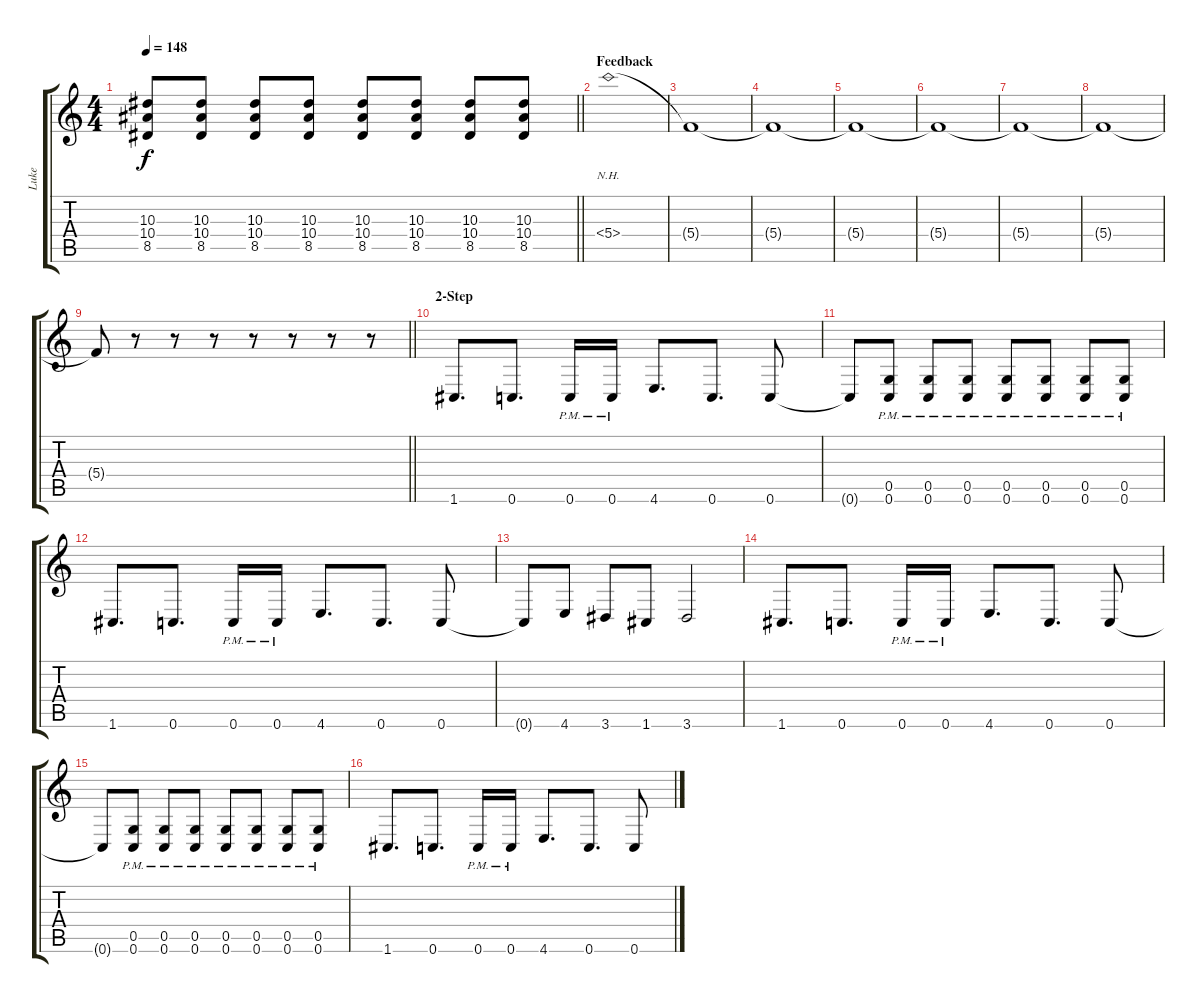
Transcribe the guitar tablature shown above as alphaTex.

\track ("Luke" "Luke") {instrument overdrivenguitar}
\staff {score tabs}
\tuning (D4 A3 F3 C3 G2 C2) {hide}
\ts (4 4)
\tempo 148
\clef g2
\barLineRight lightlight
\ks c
(10.3 10.4 8.5).8{dy f} (10.3 10.4 8.5).8 (10.3 10.4 8.5).8 (10.3 10.4 8.5).8 (10.3 10.4 8.5).8 (10.3 10.4 8.5).8 (10.3 10.4 8.5).8 (10.3 10.4 8.5).8 |
\section ("" "Feedback")
5.4{nh}.1 |
5.4{t}.1 |
5.4{t}.1 |
5.4{t}.1 |
5.4{t}.1 |
5.4{t}.1 |
5.4{t}.1 |
\barLineRight lightlight
5.4{t}.8 r.8 r.8 r.8 r.8 r.8 r.8 r.8 |
\section ("" "2-Step")
1.6.8{d} 0.6.8{d} 0.6{pm}.16 0.6{pm}.16 4.6.8{d} 0.6.8{d} 0.6.8 |
0.6{t}.8 (0.5{pm} 0.6{pm}).8 (0.5{pm} 0.6{pm}).8 (0.5{pm} 0.6{pm}).8 (0.5{pm} 0.6{pm}).8 (0.5{pm} 0.6{pm}).8 (0.5{pm} 0.6{pm}).8 (0.5{pm} 0.6{pm}).8 |
1.6.8{d} 0.6.8{d} 0.6{pm}.16 0.6{pm}.16 4.6.8{d} 0.6.8{d} 0.6.8 |
0.6{t}.8 4.6.8 3.6.8 1.6.8 3.6.2 |
1.6.8{d} 0.6.8{d} 0.6{pm}.16 0.6{pm}.16 4.6.8{d} 0.6.8{d} 0.6.8 |
0.6{t}.8 (0.5{pm} 0.6{pm}).8 (0.5{pm} 0.6{pm}).8 (0.5{pm} 0.6{pm}).8 (0.5{pm} 0.6{pm}).8 (0.5{pm} 0.6{pm}).8 (0.5{pm} 0.6{pm}).8 (0.5{pm} 0.6{pm}).8 |
1.6.8{d} 0.6.8{d} 0.6{pm}.16 0.6{pm}.16 4.6.8{d} 0.6.8{d} 0.6.8
